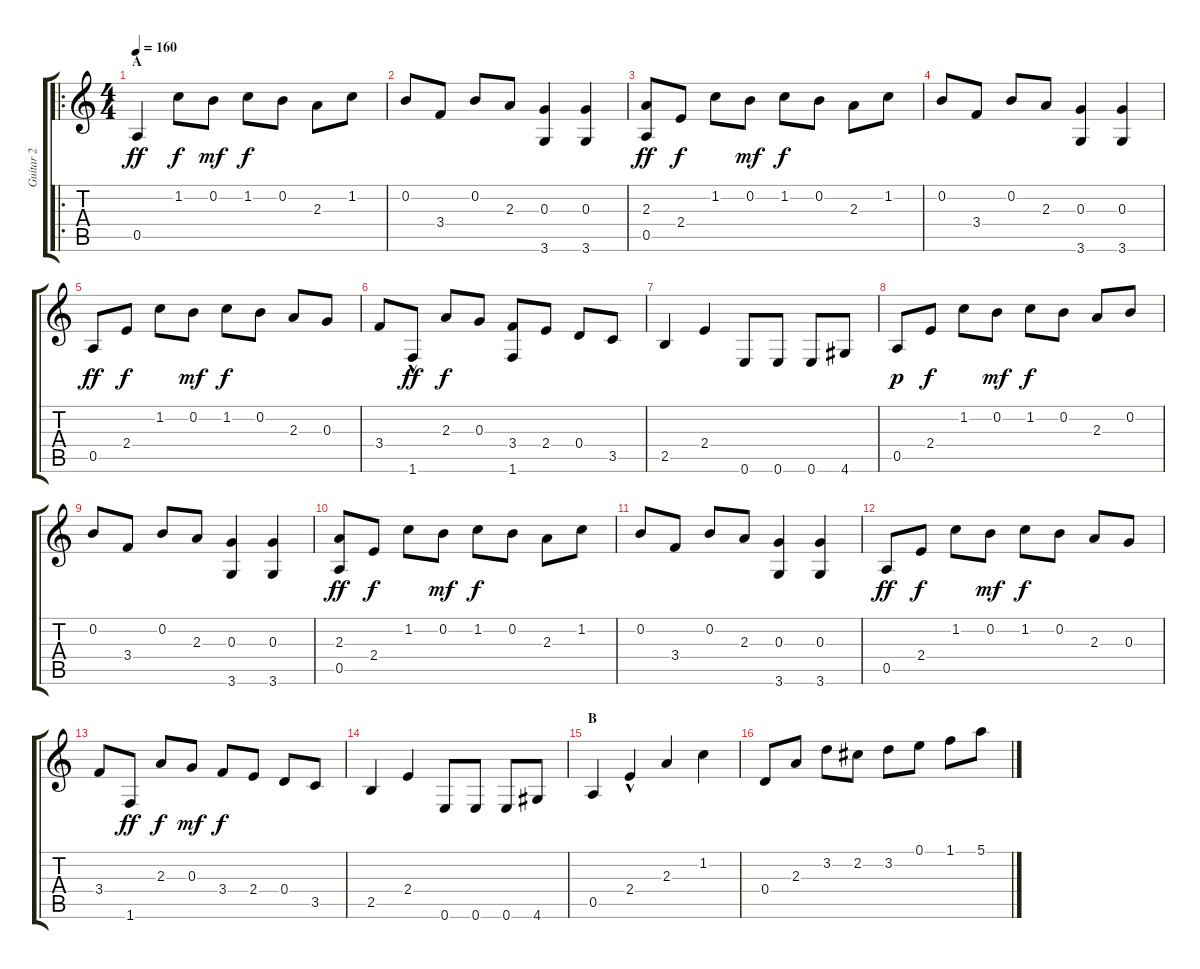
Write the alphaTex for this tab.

\track ("Guitar 2" "Guitar 2") {instrument acousticguitarnylon}
\staff {score tabs}
\tuning (E4 B3 G3 D3 A2 E2) {hide}
\ro
\ts (4 4)
\section ("" "A")
\tempo 160
\clef g2
\ks c
0.5.4{dy ff instrument acousticguitarnylon} 1.2.8{dy f} 0.2.8{dy mf} 1.2.8{dy f} 0.2.8 2.3.8 1.2.8 |
0.2.8 3.4.8 0.2.8 2.3.8 (0.3 3.6).4 (0.3 3.6).4 |
(2.3 0.5).8{dy ff} 2.4.8{dy f} 1.2.8 0.2.8{dy mf} 1.2.8{dy f} 0.2.8 2.3.8 1.2.8 |
0.2.8 3.4.8 0.2.8 2.3.8 (0.3 3.6).4 (0.3 3.6).4 |
0.5.8{dy ff} 2.4.8{dy f} 1.2.8 0.2.8{dy mf} 1.2.8{dy f} 0.2.8 2.3.8 0.3.8 |
3.4.8 1.6{hac}.8{dy ff} 2.3.8{dy f} 0.3.8 (3.4 1.6).8 2.4.8 0.4.8 3.5.8 |
2.5.4 2.4.4 0.6.8 0.6.8 0.6.8 4.6.8 |
0.5.8{dy p} 2.4.8{dy f} 1.2.8 0.2.8{dy mf} 1.2.8{dy f} 0.2.8 2.3.8 0.2.8 |
0.2.8 3.4.8 0.2.8 2.3.8 (0.3 3.6).4 (0.3 3.6).4 |
(2.3 0.5).8{dy ff} 2.4.8{dy f} 1.2.8 0.2.8{dy mf} 1.2.8{dy f} 0.2.8 2.3.8 1.2.8 |
0.2.8 3.4.8 0.2.8 2.3.8 (0.3 3.6).4 (0.3 3.6).4 |
0.5.8{dy ff} 2.4.8{dy f} 1.2.8 0.2.8{dy mf} 1.2.8{dy f} 0.2.8 2.3.8 0.3.8 |
3.4.8 1.6.8{dy ff} 2.3.8{dy f} 0.3.8{dy mf} 3.4.8{dy f} 2.4.8 0.4.8 3.5.8 |
2.5.4 2.4.4 0.6.8 0.6.8 0.6.8 4.6.8 |
\section ("" "B")
0.5.4 2.4{hac}.4 2.3.4 1.2.4 |
0.4.8 2.3.8 3.2.8 2.2.8 3.2.8 0.1.8 1.1.8 5.1.8
